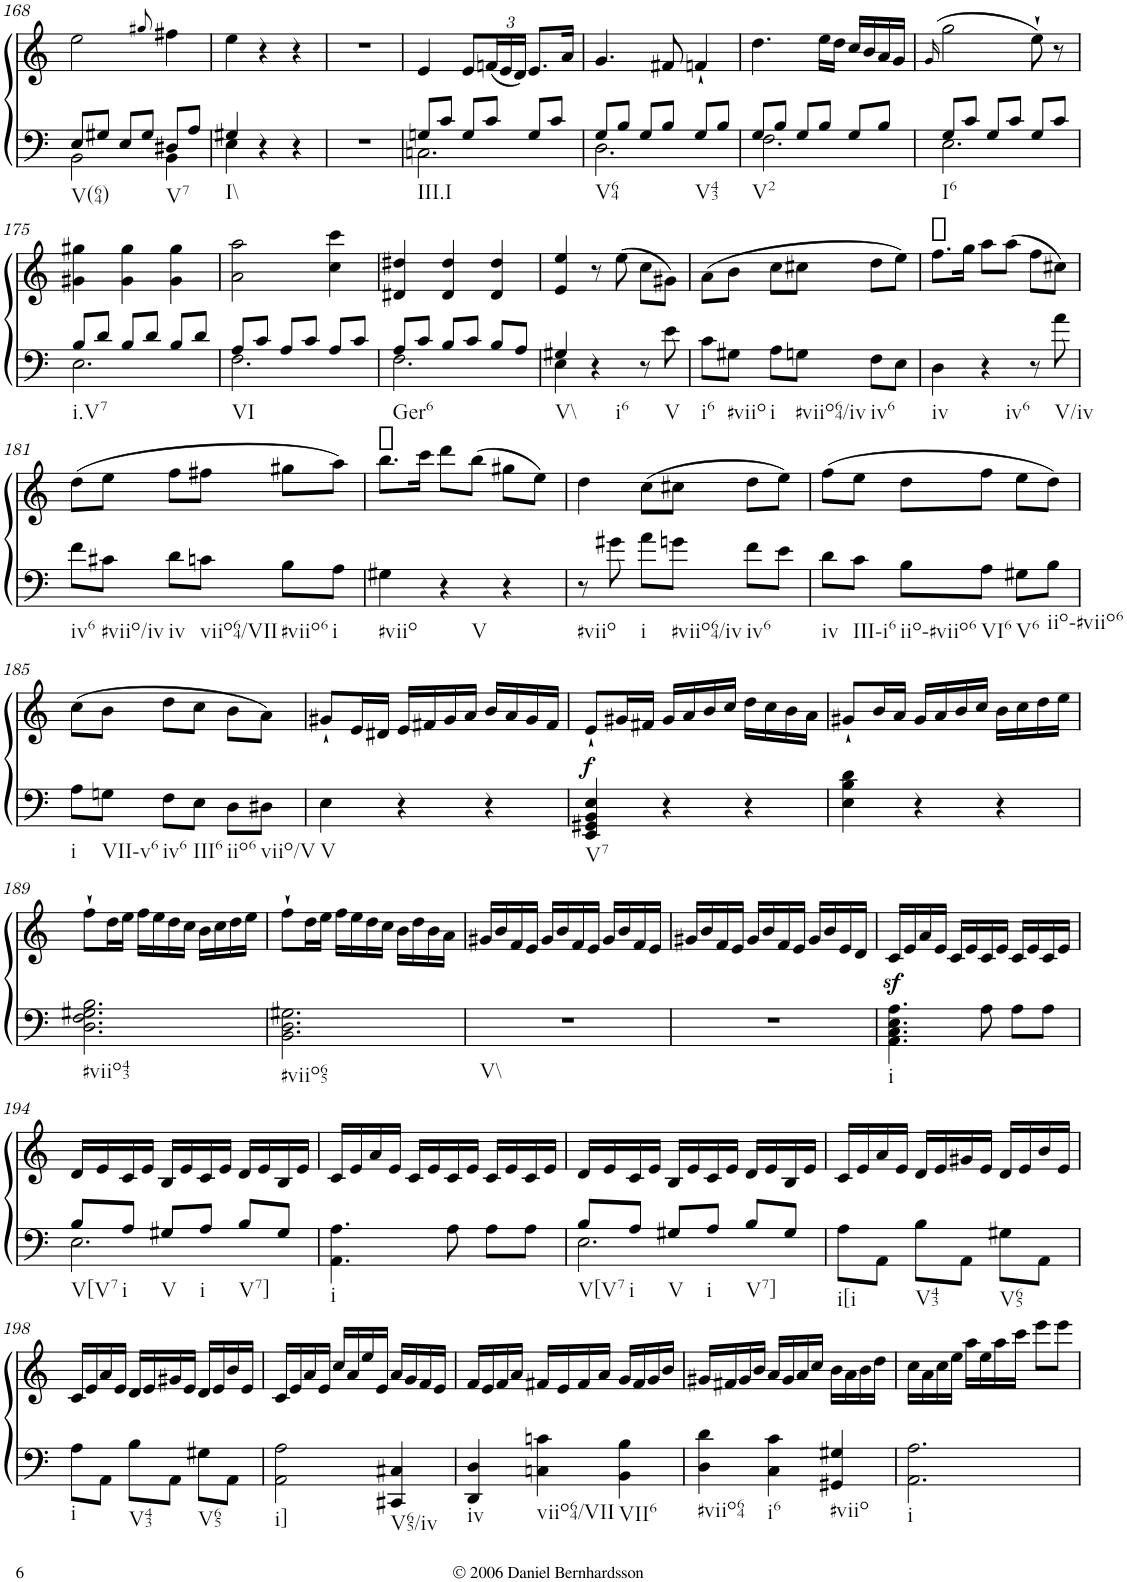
**kern	**kern	**dynam
*part1	*part1	*part1
*staff2	*staff1	*staff1/2
*I"Piano	*	*
*I'Pno.	*	*
!!LO:PB:g=z
*clefG2	*clefG2	*
*k[]	*k[]	*
*M3/4	*M3/4	*
=168	=168	=168
*^	*	*
!LO:TX:b:t=V(64)	!	!	!
8E/L	2BB\	2ee\	.
8G#X/J	.	.	.
8E/L	.	.	.
8G#/J	.	.	.
.	.	8qgg#X/	.
!LO:TX:b:t=V7	!	!	!
8D#X/L	4BB\	4ff#X\	.
8A/J	.	.	.
=169	=169	=169	=169
!LO:TX:b:t=I\\	!	!	!
4G#X/	4E\	4ee\	.
4r	4ryy	4r	.
4r	4ryy	4r	.
*v	*v	*	*
=170	=170	=170
2.r	2.r	.
=171	=171	=171
*^	*	*
!LO:TX:b:t=III.I	!	!	!
8Gn/L	2.Cn\	4e/	.
8c/J	.	.	.
8G/L	.	8e/L	.
*	*	*Xbrackettup	*
8c/J	.	(24fn/L	.
.	.	24e/	.
.	.	24d/JJ)	.
8G/L	.	8.e/L	.
8c/J	.	.	.
.	.	16a/Jk	.
=172	=172	=172	=172
!LO:TX:b:t=V64	!	!	!
8G/L	2.D\	4.g/	.
8B/J	.	.	.
8G/L	.	.	.
8B/J	.	8f#X/	.
!LO:TX:b:t=V43	!	!	!
8G/L	.	4fn`/	.
8B/J	.	.	.
=173	=173	=173	=173
!LO:TX:b:t=V2	!	!	!
8G/L	2.F\	4.dd\	.
8B/J	.	.	.
8G/L	.	.	.
8B/J	.	16ee\LL	.
.	.	16dd\JJ	.
8G/L	.	16cc/LL	.
.	.	16b/	.
8B/J	.	16a/	.
.	.	16g/JJ	.
=174	=174	=174	=174
.	.	(16qg/	.
!LO:TX:b:t=I6	!	!	!
8G/L	2.E\	2gg\	.
8c/J	.	.	.
8G/L	.	.	.
8c/J	.	.	.
8G/L	.	8ee`\)	.
8c/J	.	8r	.
!!LO:LB:g=z
=175	=175	=175	=175
!LO:TX:b:t=i.V7	!	!	!
8B/L	2.E\	4g#X\ 4gg#X\	.
8d/J	.	.	.
8B/L	.	4g#\ 4gg#\	.
8d/J	.	.	.
8B/L	.	4g#\ 4gg#\	.
8d/J	.	.	.
=176	=176	=176	=176
!LO:TX:b:t=VI	!	!	!
8A/L	2.F\	2a\ 2aa\	.
8c/J	.	.	.
8A/L	.	.	.
8c/J	.	.	.
8A/L	.	4cc\ 4ccc\	.
8c/J	.	.	.
=177	=177	=177	=177
!LO:TX:b:t=Ger6	!	!	!
8A/L	2.F\	4d#X/ 4dd#X/	.
8c/J	.	.	.
8B/L	.	4d#/ 4dd#/	.
8c/J	.	.	.
8B/L	.	4d#/ 4dd#/	.
8A/J	.	.	.
=178	=178	=178	=178
!LO:TX:b:t=V\\	!	!	!
4G#X/	4E\	4e/ 4ee/	.
!LO:TX:b:t=i6	!	!	!
4r	4ryy	8r	.
.	.	(8ee\	.
8r	4ryy	8cc\L	.
!LO:TX:b:t=V	!	!	!
8e\	.	8g#X\J)	.
*v	*v	*	*
=179	=179	=179
!LO:TX:b:t=i6	!	!
8c\L	(8a\L	.
!LO:TX:b:t=#viio	!	!
8G#X\J	8b\J	.
!LO:TX:b:t=i	!	!
8A\L	8cc\L	.
!LO:TX:b:t=#viio64/iv	!	!
8Gn\J	8cc#X\J	.
!LO:TX:b:t=iv6	!	!
8F\L	8dd\L	.
8E\J	8ee\J)	.
=180	=180	=180
!LO:TX:b:t=iv	!	!
4D\	8.ff\L	.
.	16gg\Jk	.
!LO:TX:b:t=iv6	!	!
4r	8aa\L	.
.	(8aa\J	.
8r	8ff\L	.
!LO:TX:b:t=V/iv	!	!
8a\	8cc#X\J)	.
!!LO:LB:g=z
=181	=181	=181
!LO:TX:b:t=iv6	!	!
8f\L	(8dd\L	.
!LO:TX:b:t=#viio/iv	!	!
8c#X\J	8ee\J	.
!LO:TX:b:t=iv	!	!
8d\L	8ff\L	.
!LO:TX:b:t=viio64/VII	!	!
8cn\J	8ff#X\J	.
!LO:TX:b:t=#viio6	!	!
8B\L	8gg#X\L	.
!LO:TX:b:t=i	!	!
8A\J	8aa\J)	.
=182	=182	=182
!LO:TX:b:t=#viio	!	!
4G#X\	8.bb\L	.
.	16ccc\Jk	.
!LO:TX:b:t=V	!	!
4r	8ddd\L	.
.	(8bb\J	.
4r	8gg#X\L	.
.	8ee\J)	.
=183	=183	=183
!LO:TX:b:t=#viio	!	!
8r	4dd\	.
8g#X\	.	.
!LO:TX:b:t=i	!	!
8a\L	(8cc\L	.
!LO:TX:b:t=#viio64/iv	!	!
8gn\J	8cc#X\J	.
!LO:TX:b:t=iv6	!	!
8f\L	8dd\L	.
8e\J	8ee\J)	.
=184	=184	=184
!LO:TX:b:t=iv	!	!
8d\L	(8ff\L	.
!LO:TX:b:t=III-i6	!	!
8c\J	8ee\J	.
!LO:TX:b:t=iio-#viio6	!	!
8B\L	8dd\L	.
!LO:TX:b:t=VI6	!	!
8A\J	8ff\J	.
!LO:TX:b:t=V6	!	!
8G#X\L	8ee\L	.
!LO:TX:b:t=iio-#viio6	!	!
8B\J	8dd\J)	.
!!LO:LB:g=z
=185	=185	=185
!LO:TX:b:t=i	!	!
8A\L	(8cc\L	.
!LO:TX:b:t=VII-v6	!	!
8Gn\J	8b\J	.
!LO:TX:b:t=iv6	!	!
8F\L	8dd\L	.
!LO:TX:b:t=III6	!	!
8E\J	8cc\J	.
!LO:TX:b:t=iio6	!	!
8D\L	8b\L	.
!LO:TX:b:t=viio/V	!	!
8D#X\J	8a\J)	.
=186	=186	=186
!LO:TX:b:t=V	!	!
4E\	8g#X`/L	.
.	16e/L	.
.	16d#X/JJ	.
4r	16e/LL	.
.	16f#X/	.
.	16g#/	.
.	16a/JJ	.
4r	16b/LL	.
.	16a/	.
.	16g#/	.
.	16f#/JJ	.
=187	=187	=187
!LO:TX:b:t=V7	!	!
!	!	!LO:DY:b
4EE/ 4GG#X/ 4BB/ 4E/	8e`/L	f
.	16g#X/L	.
.	16f#X/JJ	.
4r	16g#/LL	.
.	16a/	.
.	16b/	.
.	16cc/JJ	.
4r	16dd\LL	.
.	16cc\	.
.	16b\	.
.	16a\JJ	.
=188	=188	=188
4E\ 4B\ 4d\	8g#X`/L	.
.	16b/L	.
.	16a/JJ	.
4r	16g#/LL	.
.	16a/	.
.	16b/	.
.	16cc/JJ	.
4r	16b\LL	.
.	16cc\	.
.	16dd\	.
.	16ee\JJ	.
!!LO:LB:g=z
=189	=189	=189
!LO:TX:b:t=#viio43	!	!
2.D\ 2.F\ 2.G#X\ 2.B\	8ff`\L	.
.	16dd\L	.
.	16ee\JJ	.
.	16ff\LL	.
.	16ee\	.
.	16dd\	.
.	16cc\JJ	.
.	16b\LL	.
.	16cc\	.
.	16dd\	.
.	16ee\JJ	.
=190	=190	=190
!LO:TX:b:t=#viio65	!	!
2.BB\ 2.D\ 2.G#X\	8ff`\L	.
.	16dd\L	.
.	16ee\JJ	.
.	16ff\LL	.
.	16ee\	.
.	16dd\	.
.	16cc\JJ	.
.	16b\LL	.
.	16dd\	.
.	16b\	.
.	16a\JJ	.
=191	=191	=191
!LO:TX:b:t=V\\	!	!
2.r	16g#X/LL	.
.	16b/	.
.	16f/	.
.	16e/JJ	.
.	16g#/LL	.
.	16b/	.
.	16f/	.
.	16e/JJ	.
.	16g#/LL	.
.	16b/	.
.	16f/	.
.	16e/JJ	.
=192	=192	=192
2.r	16g#X/LL	.
.	16b/	.
.	16f/	.
.	16e/JJ	.
.	16g#/LL	.
.	16b/	.
.	16f/	.
.	16e/JJ	.
.	16g#/LL	.
.	16b/	.
.	16e/	.
.	16d/JJ	.
=193	=193	=193
!LO:TX:b:t=i	!	!
4.AA\ 4.C\ 4.E\ 4.A\	16cz</LL	.
.	16e/	.
.	16a/	.
.	16e/JJ	.
.	16c/LL	.
.	16e/	.
8A\	16c/	.
.	16e/JJ	.
8A\L	16c/LL	.
.	16e/	.
8A\J	16c/	.
.	16e/JJ	.
!!LO:LB:g=z
=194	=194	=194
*^	*	*
!LO:TX:b:t=V[V7	!	!	!
8B/L	2.E\	16d/LL	.
.	.	16e/	.
!LO:TX:b:t=i	!	!	!
8A/J	.	16c/	.
.	.	16e/JJ	.
!LO:TX:b:t=V	!	!	!
8G#X/L	.	16B/LL	.
.	.	16e/	.
!LO:TX:b:t=i	!	!	!
8A/J	.	16c/	.
.	.	16e/JJ	.
!LO:TX:b:t=V7]	!	!	!
8B/L	.	16d/LL	.
.	.	16e/	.
8G#/J	.	16B/	.
.	.	16e/JJ	.
*v	*v	*	*
=195	=195	=195
!LO:TX:b:t=i	!	!
4.AA\ 4.A\	16c/LL	.
.	16e/	.
.	16a/	.
.	16e/JJ	.
.	16c/LL	.
.	16e/	.
8A\	16c/	.
.	16e/JJ	.
8A\L	16c/LL	.
.	16e/	.
8A\J	16c/	.
.	16e/JJ	.
=196	=196	=196
*^	*	*
!LO:TX:b:t=V[V7	!	!	!
8B/L	2.E\	16d/LL	.
.	.	16e/	.
!LO:TX:b:t=i	!	!	!
8A/J	.	16c/	.
.	.	16e/JJ	.
!LO:TX:b:t=V	!	!	!
8G#X/L	.	16B/LL	.
.	.	16e/	.
!LO:TX:b:t=i	!	!	!
8A/J	.	16c/	.
.	.	16e/JJ	.
!LO:TX:b:t=V7]	!	!	!
8B/L	.	16d/LL	.
.	.	16e/	.
8G#/J	.	16B/	.
.	.	16e/JJ	.
*v	*v	*	*
=197	=197	=197
!LO:TX:b:t=i[i	!	!
8A\L	16c/LL	.
.	16e/	.
8AA\J	16a/	.
.	16e/JJ	.
!LO:TX:b:t=V43	!	!
8B\L	16d/LL	.
.	16e/	.
8AA\J	16g#X/	.
.	16e/JJ	.
!LO:TX:b:t=V65	!	!
8G#X\L	16d/LL	.
.	16e/	.
8AA\J	16b/	.
.	16e/JJ	.
!!LO:LB:g=z
=198	=198	=198
!LO:TX:b:t=i	!	!
8A\L	16c/LL	.
.	16e/	.
8AA\J	16a/	.
.	16e/JJ	.
!LO:TX:b:t=V43	!	!
8B\L	16d/LL	.
.	16e/	.
8AA\J	16g#X/	.
.	16e/JJ	.
!LO:TX:b:t=V65	!	!
8G#X\L	16d/LL	.
.	16e/	.
8AA\J	16b/	.
.	16e/JJ	.
=199	=199	=199
!LO:TX:b:t=i]	!	!
2AA\ 2A\	16c/LL	.
.	16e/	.
.	16a/	.
.	16e/JJ	.
.	16cc/LL	.
.	16a/	.
.	16ee/	.
.	16e/JJ	.
!LO:TX:b:t=V65/iv	!	!
4CC#X/ 4C#X/	16a/LL	.
.	16g/	.
.	16f/	.
.	16e/JJ	.
=200	=200	=200
!LO:TX:b:t=iv	!	!
4DD/ 4D/	16f/LL	.
.	16e/	.
.	16f/	.
.	16a/JJ	.
!LO:TX:b:t=viio64/VII	!	!
4Cn\ 4cn\	16f#X/LL	.
.	16e/	.
.	16f#/	.
.	16a/JJ	.
!LO:TX:b:t=VII6	!	!
4BB\ 4B\	16g/LL	.
.	16f#/	.
.	16g/	.
.	16b/JJ	.
=201	=201	=201
!LO:TX:b:t=#viio64	!	!
4D\ 4d\	16g#X/LL	.
.	16f#X/	.
.	16g#/	.
.	16b/JJ	.
!LO:TX:b:t=i6	!	!
4C\ 4c\	16a/LL	.
.	16g#/	.
.	16a/	.
.	16cc/JJ	.
!LO:TX:b:t=#viio	!	!
4GG#X/ 4G#X/	16b\LL	.
.	16a\	.
.	16b\	.
.	16dd\JJ	.
=202	=202	=202
!LO:TX:b:t=i	!	!
2.AA\ 2.A\	16cc\LL	.
.	16a\	.
.	16cc\	.
.	16ee\JJ	.
.	16aa\LL	.
.	16ee\	.
.	16aa\	.
.	16ccc\JJ	.
.	8eee\L	.
.	8eee\J	.
=	=	=
*-	*-	*-
